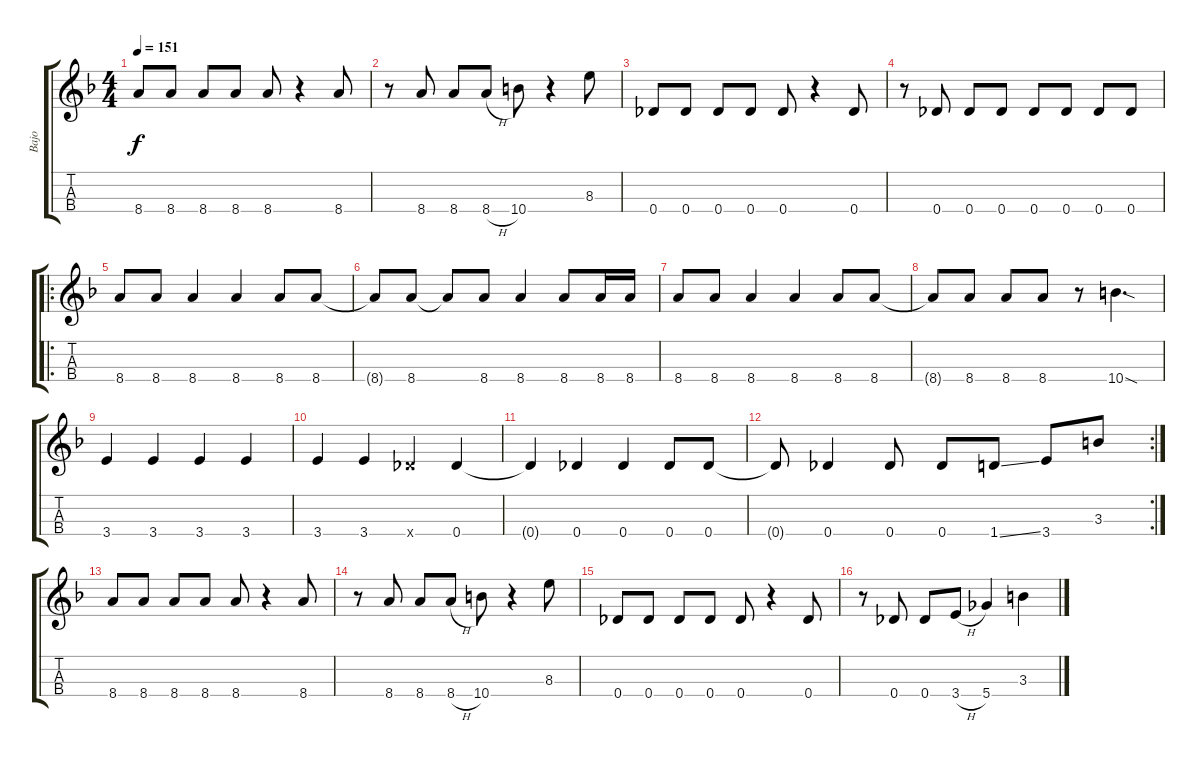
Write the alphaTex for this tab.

\track ("Bajo" "Bajo") {instrument electricbasspick}
\staff {score tabs}
\tuning (Bb4 Eb4 Ab3 Db3) {hide}
\ts (4 4)
\tempo 151
\clef g2
\ks f
8.4.8{dy f} 8.4.8 8.4.8 8.4.8 8.4.8 r.4 8.4.8 |
r.8 8.4.8 8.4.8 8.4{h}.8 10.4.8 r.4 8.3.8 |
0.4.8 0.4.8 0.4.8 0.4.8 0.4.8 r.4 0.4.8 |
r.8 0.4.8 0.4.8 0.4.8 0.4.8 0.4.8 0.4.8 0.4.8 |
\ro
8.4.8 8.4.8 8.4.4 8.4.4 8.4.8 8.4.8 |
8.4{t}.8 8.4.8 8.4{t}.8 8.4.8 8.4.4 8.4.8 8.4.16 8.4.16 |
8.4.8 8.4.8 8.4.4 8.4.4 8.4.8 8.4.8 |
8.4{t}.8 8.4.8 8.4.8 8.4.8 r.8 10.4{sod}.4{d} |
3.4.4 3.4.4 3.4.4 3.4.4 |
3.4.4 3.4.4 0.4{x}.4 0.4.4 |
0.4{t}.4 0.4.4 0.4.4 0.4.8 0.4.8 |
\rc 2
0.4{t}.8 0.4.4 0.4.8 0.4.8 1.4{ss}.8 3.4.8 3.3.8 |
8.4.8 8.4.8 8.4.8 8.4.8 8.4.8 r.4 8.4.8 |
r.8 8.4.8 8.4.8 8.4{h}.8 10.4.8 r.4 8.3.8 |
0.4.8 0.4.8 0.4.8 0.4.8 0.4.8 r.4 0.4.8 |
r.8 0.4.8 0.4.8 3.4{h}.8 5.4.4 3.3.4
